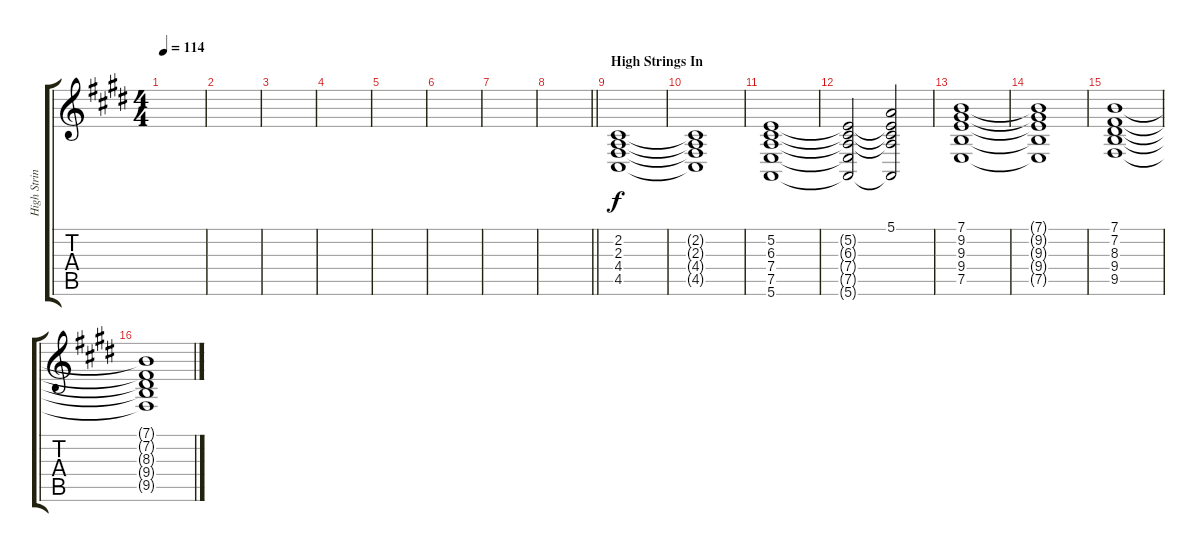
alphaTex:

\track ("High Strings" "High Strin") {instrument stringensemble2}
\staff {score tabs}
\tuning (E4 B3 G3 D3 A2 E2) {hide}
\ts (4 4)
\tempo 114
\clef g2
\ks e
|
|
|
|
|
|
|
\barLineRight lightlight
|
\section ("" "High Strings In")
(2.2 2.3 4.4 4.5).1 |
(2.2{t} 2.3{t} 4.4{t} 4.5{t}).1 |
(5.2 6.3 7.4 7.5 5.6).1 |
(5.2{t} 6.3{t} 7.4{t} 7.5{t} 5.6{t}).2 (5.1 5.2{t} 6.3{t} 7.4{t} 5.6{t}).2 |
(7.1 9.2 9.3 9.4 7.5).1 |
(7.1{t} 9.2{t} 9.3{t} 9.4{t} 7.5{t}).1 |
(7.1 7.2 8.3 9.4 9.5).1 |
(7.1{t} 7.2{t} 8.3{t} 9.4{t} 9.5{t}).1
